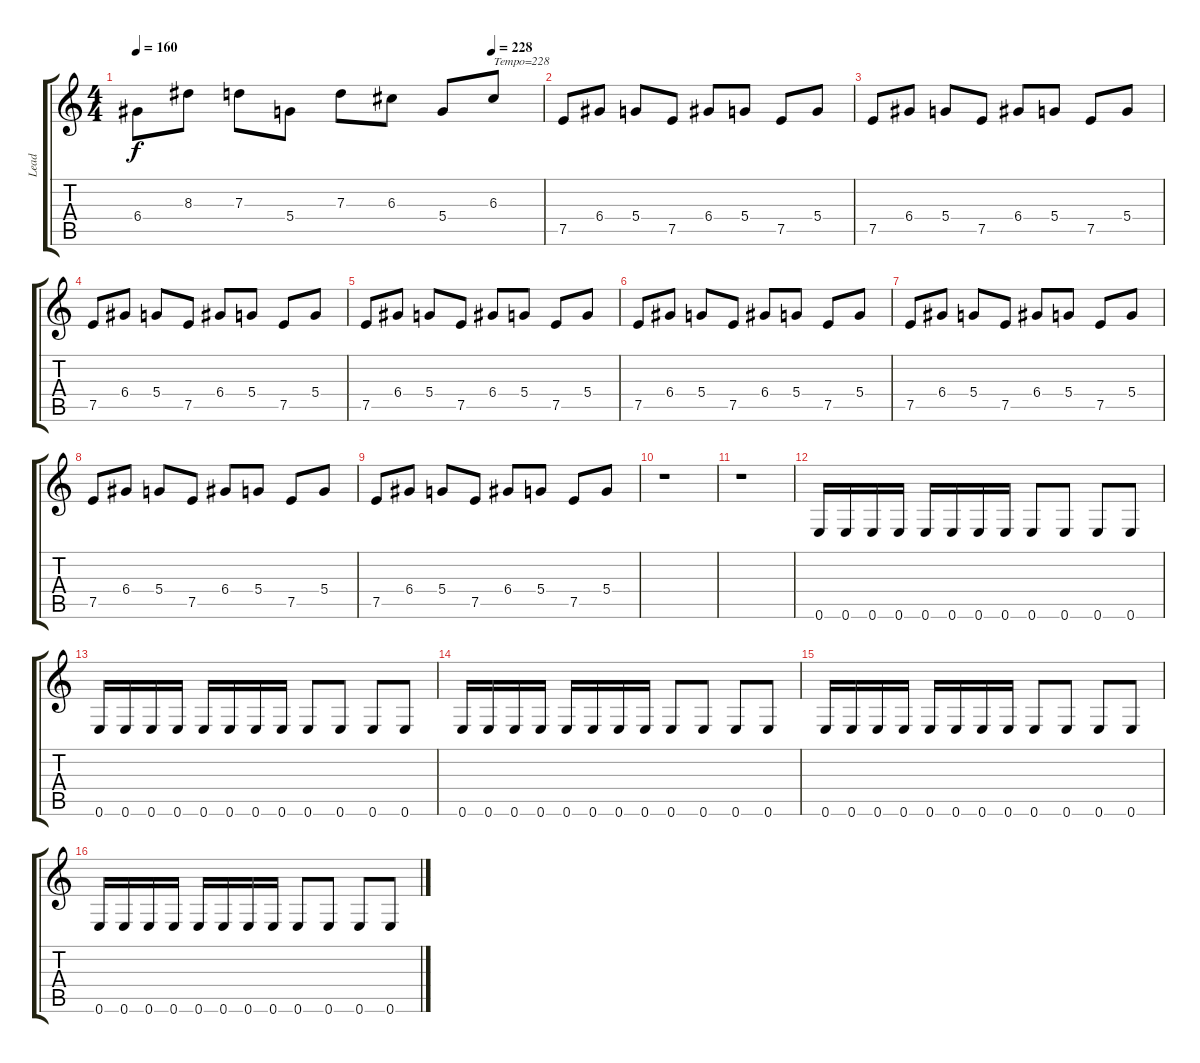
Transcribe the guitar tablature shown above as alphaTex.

\track ("Lead" "Lead") {instrument overdrivenguitar}
\staff {score tabs}
\tuning (E4 B3 G3 D3 A2 E2) {hide}
\ts (4 4)
\tempo 160
\tempo (228 0.875)
\clef g2
\ks c
6.4.8{dy f} 8.3.8 7.3.8 5.4.8 7.3.8 6.3.8 5.4.8 6.3.8{txt "Tempo=228"} |
7.5.8 6.4.8 5.4.8 7.5.8 6.4.8 5.4.8 7.5.8 5.4.8 |
7.5.8 6.4.8 5.4.8 7.5.8 6.4.8 5.4.8 7.5.8 5.4.8 |
7.5.8 6.4.8 5.4.8 7.5.8 6.4.8 5.4.8 7.5.8 5.4.8 |
7.5.8 6.4.8 5.4.8 7.5.8 6.4.8 5.4.8 7.5.8 5.4.8 |
7.5.8 6.4.8 5.4.8 7.5.8 6.4.8 5.4.8 7.5.8 5.4.8 |
7.5.8 6.4.8 5.4.8 7.5.8 6.4.8 5.4.8 7.5.8 5.4.8 |
7.5.8 6.4.8 5.4.8 7.5.8 6.4.8 5.4.8 7.5.8 5.4.8 |
7.5.8 6.4.8 5.4.8 7.5.8 6.4.8 5.4.8 7.5.8 5.4.8 |
r.1 |
r.1 |
0.6.16 0.6.16 0.6.16 0.6.16 0.6.16 0.6.16 0.6.16 0.6.16 0.6.8 0.6.8 0.6.8 0.6.8 |
0.6.16 0.6.16 0.6.16 0.6.16 0.6.16 0.6.16 0.6.16 0.6.16 0.6.8 0.6.8 0.6.8 0.6.8 |
0.6.16 0.6.16 0.6.16 0.6.16 0.6.16 0.6.16 0.6.16 0.6.16 0.6.8 0.6.8 0.6.8 0.6.8 |
0.6.16 0.6.16 0.6.16 0.6.16 0.6.16 0.6.16 0.6.16 0.6.16 0.6.8 0.6.8 0.6.8 0.6.8 |
0.6.16 0.6.16 0.6.16 0.6.16 0.6.16 0.6.16 0.6.16 0.6.16 0.6.8 0.6.8 0.6.8 0.6.8
